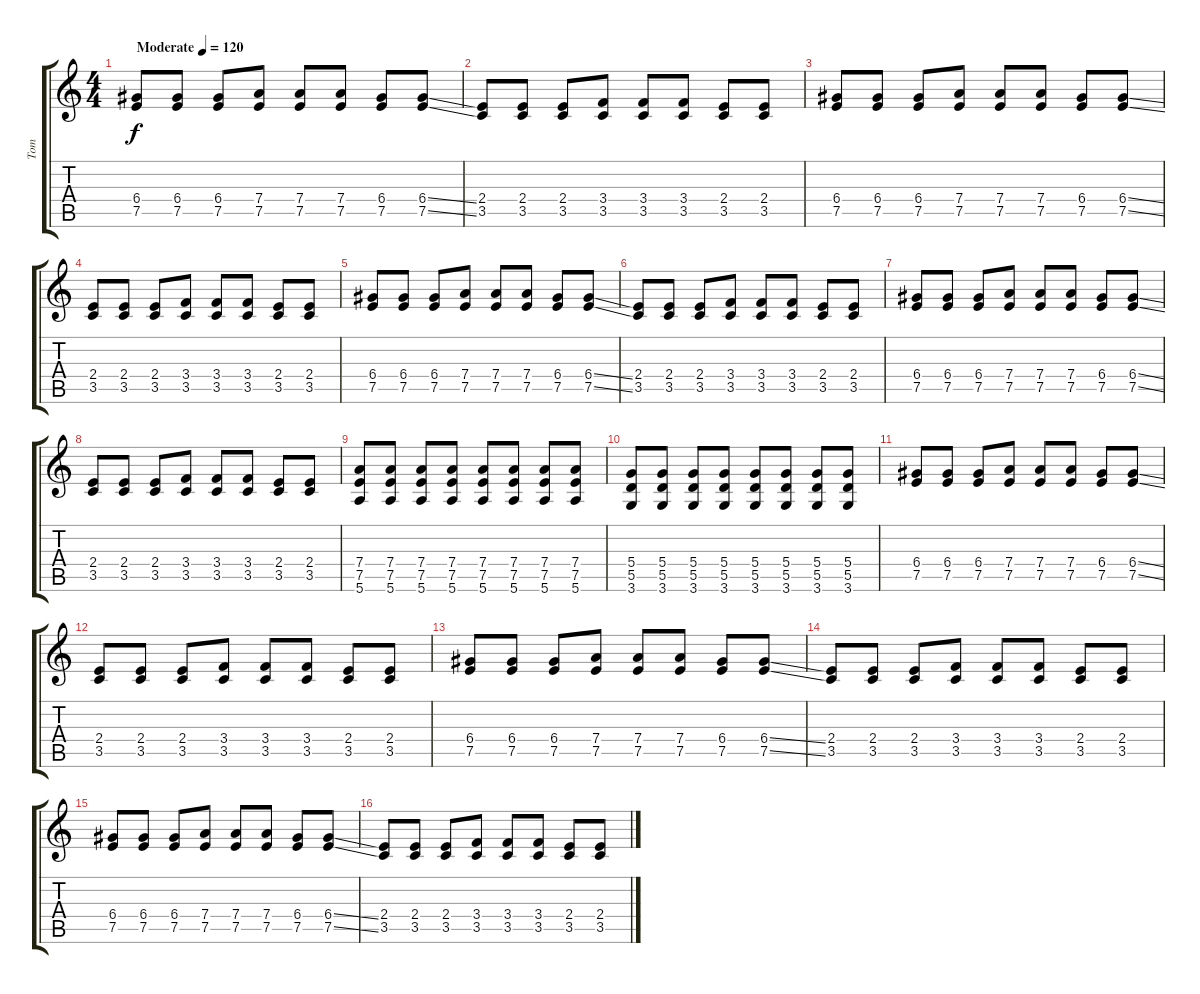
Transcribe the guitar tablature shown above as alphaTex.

\track ("Tom" "Tom") {instrument distortionguitar}
\staff {score tabs}
\tuning (E4 B3 G3 D3 A2 E2) {hide}
\ts (4 4)
\tempo (120 "Moderate")
\clef g2
\ks c
(6.4 7.5).8{dy f instrument distortionguitar} (6.4 7.5).8 (6.4 7.5).8 (7.4 7.5).8 (7.4 7.5).8 (7.4 7.5).8 (6.4 7.5).8 (6.4{ss} 7.5{ss}).8 |
(2.4 3.5).8 (2.4 3.5).8 (2.4 3.5).8 (3.4 3.5).8 (3.4 3.5).8 (3.4 3.5).8 (2.4 3.5).8 (2.4 3.5).8 |
(6.4 7.5).8 (6.4 7.5).8 (6.4 7.5).8 (7.4 7.5).8 (7.4 7.5).8 (7.4 7.5).8 (6.4 7.5).8 (6.4{ss} 7.5{ss}).8 |
(2.4 3.5).8 (2.4 3.5).8 (2.4 3.5).8 (3.4 3.5).8 (3.4 3.5).8 (3.4 3.5).8 (2.4 3.5).8 (2.4 3.5).8 |
(6.4 7.5).8 (6.4 7.5).8 (6.4 7.5).8 (7.4 7.5).8 (7.4 7.5).8 (7.4 7.5).8 (6.4 7.5).8 (6.4{ss} 7.5{ss}).8 |
(2.4 3.5).8 (2.4 3.5).8 (2.4 3.5).8 (3.4 3.5).8 (3.4 3.5).8 (3.4 3.5).8 (2.4 3.5).8 (2.4 3.5).8 |
(6.4 7.5).8 (6.4 7.5).8 (6.4 7.5).8 (7.4 7.5).8 (7.4 7.5).8 (7.4 7.5).8 (6.4 7.5).8 (6.4{ss} 7.5{ss}).8 |
(2.4 3.5).8 (2.4 3.5).8 (2.4 3.5).8 (3.4 3.5).8 (3.4 3.5).8 (3.4 3.5).8 (2.4 3.5).8 (2.4 3.5).8 |
(7.4 7.5 5.6).8 (7.4 7.5 5.6).8 (7.4 7.5 5.6).8 (7.4 7.5 5.6).8 (7.4 7.5 5.6).8 (7.4 7.5 5.6).8 (7.4 7.5 5.6).8 (7.4 7.5 5.6).8 |
(5.4 5.5 3.6).8 (5.4 5.5 3.6).8 (5.4 5.5 3.6).8 (5.4 5.5 3.6).8 (5.4 5.5 3.6).8 (5.4 5.5 3.6).8 (5.4 5.5 3.6).8 (5.4 5.5 3.6).8 |
(6.4 7.5).8 (6.4 7.5).8 (6.4 7.5).8 (7.4 7.5).8 (7.4 7.5).8 (7.4 7.5).8 (6.4 7.5).8 (6.4{ss} 7.5{ss}).8 |
(2.4 3.5).8 (2.4 3.5).8 (2.4 3.5).8 (3.4 3.5).8 (3.4 3.5).8 (3.4 3.5).8 (2.4 3.5).8 (2.4 3.5).8 |
(6.4 7.5).8 (6.4 7.5).8 (6.4 7.5).8 (7.4 7.5).8 (7.4 7.5).8 (7.4 7.5).8 (6.4 7.5).8 (6.4{ss} 7.5{ss}).8 |
(2.4 3.5).8 (2.4 3.5).8 (2.4 3.5).8 (3.4 3.5).8 (3.4 3.5).8 (3.4 3.5).8 (2.4 3.5).8 (2.4 3.5).8 |
(6.4 7.5).8 (6.4 7.5).8 (6.4 7.5).8 (7.4 7.5).8 (7.4 7.5).8 (7.4 7.5).8 (6.4 7.5).8 (6.4{ss} 7.5{ss}).8 |
(2.4 3.5).8 (2.4 3.5).8 (2.4 3.5).8 (3.4 3.5).8 (3.4 3.5).8 (3.4 3.5).8 (2.4 3.5).8 (2.4 3.5).8
